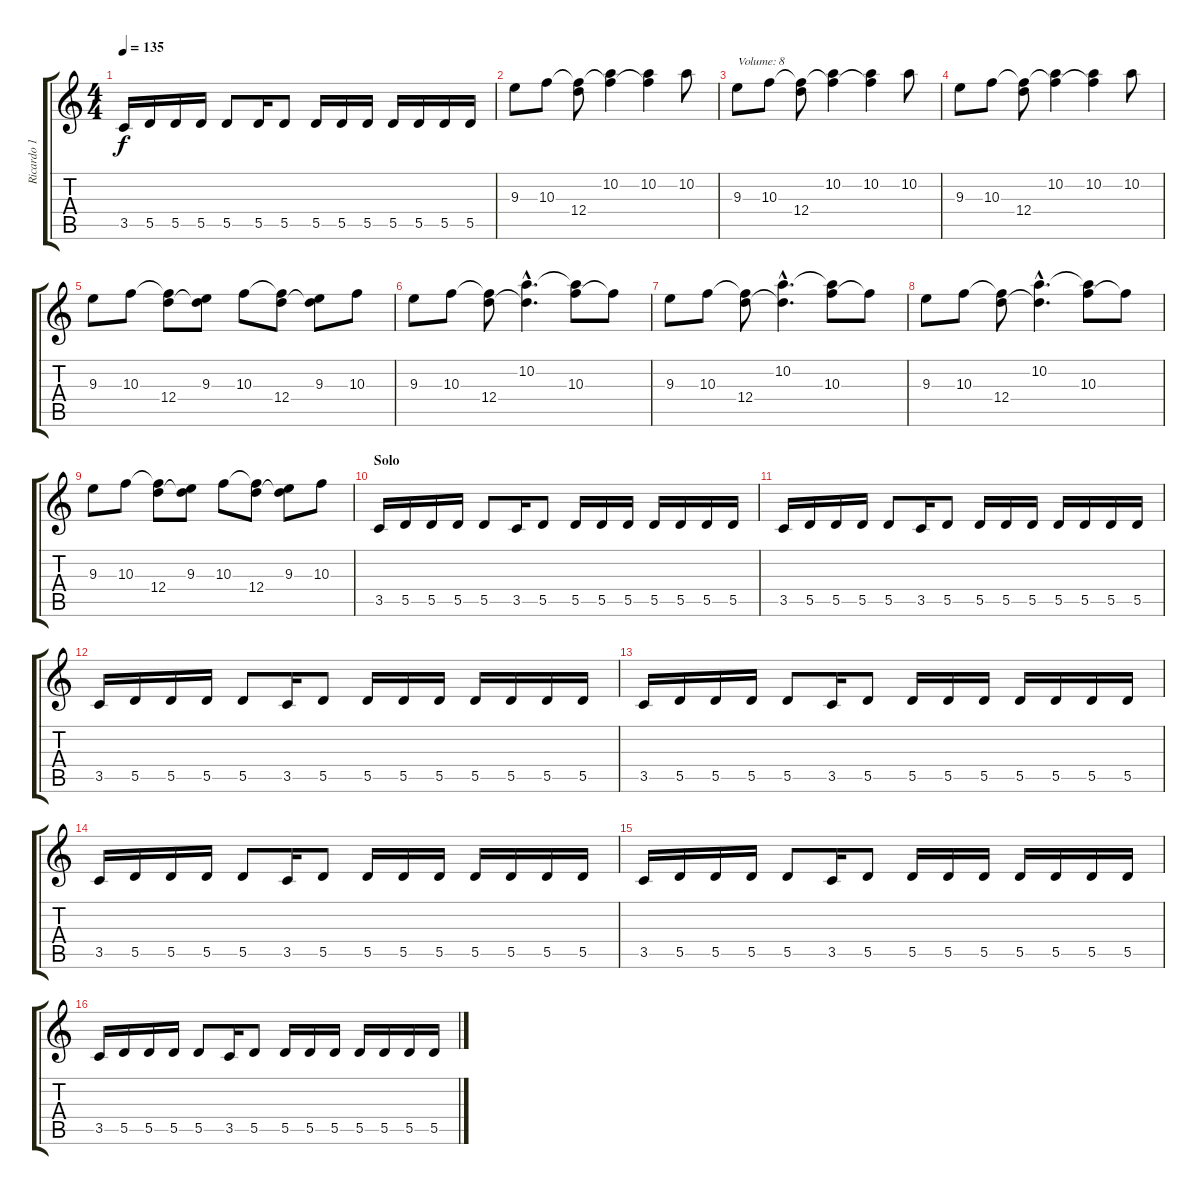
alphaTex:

\track ("Ricardo 1" "Ricardo 1") {instrument distortionguitar}
\staff {score tabs}
\tuning (E4 B3 G3 D3 A2 E2) {hide}
\ts (4 4)
\tempo 135
\clef g2
\ks c
3.5.16{dy f} 5.5.16 5.5.16 5.5.16 5.5.8 5.5.16 5.5.8 5.5.16 5.5.16 5.5.16 5.5.16 5.5.16 5.5.16 5.5.16 |
9.3.8{volume 8} 10.3.8 (10.3{t} 12.4).8 (10.2 10.3{t}).4 (10.2 10.3{t}).4 10.2.8 |
9.3.8{txt "Volume: 8" volume 8} 10.3.8 (10.3{t} 12.4).8 (10.2 10.3{t}).4 (10.2 10.3{t}).4 10.2.8 |
9.3.8{volume 8} 10.3.8 (10.3{t} 12.4).8 (10.2 10.3{t}).4 (10.2 10.3{t}).4 10.2.8 |
9.3.8 10.3.8 (10.3{t} 12.4).8 (9.3 12.4{t}).8 10.3.8 (10.3{t} 12.4).8 (9.3 12.4{t}).8 10.3.8 |
9.3.8 10.3.8 (10.3{t} 12.4).8 (10.2{hac} 12.4{hac t}).4{d} (10.2{t} 10.3).8 10.3{t}.8 |
9.3.8 10.3.8 (10.3{t} 12.4).8 (10.2{hac} 12.4{hac t}).4{d} (10.2{t} 10.3).8 10.3{t}.8 |
9.3.8 10.3.8 (10.3{t} 12.4).8 (10.2{hac} 12.4{hac t}).4{d} (10.2{t} 10.3).8 10.3{t}.8 |
9.3.8 10.3.8 (10.3{t} 12.4).8 (9.3 12.4{t}).8 10.3.8 (10.3{t} 12.4).8 (9.3 12.4{t}).8 10.3.8 |
\section ("" "Solo")
3.5.16{volume 13 instrument distortionguitar} 5.5.16 5.5.16 5.5.16 5.5.8 3.5.16 5.5.8 5.5.16 5.5.16 5.5.16 5.5.16 5.5.16 5.5.16 5.5.16 |
3.5.16{volume 13 instrument distortionguitar} 5.5.16 5.5.16 5.5.16 5.5.8 3.5.16 5.5.8 5.5.16 5.5.16 5.5.16 5.5.16 5.5.16 5.5.16 5.5.16 |
3.5.16{volume 13 instrument distortionguitar} 5.5.16 5.5.16 5.5.16 5.5.8 3.5.16 5.5.8 5.5.16 5.5.16 5.5.16 5.5.16 5.5.16 5.5.16 5.5.16 |
3.5.16{volume 13 instrument distortionguitar} 5.5.16 5.5.16 5.5.16 5.5.8 3.5.16 5.5.8 5.5.16 5.5.16 5.5.16 5.5.16 5.5.16 5.5.16 5.5.16 |
3.5.16{volume 13 instrument distortionguitar} 5.5.16 5.5.16 5.5.16 5.5.8 3.5.16 5.5.8 5.5.16 5.5.16 5.5.16 5.5.16 5.5.16 5.5.16 5.5.16 |
3.5.16{volume 13 instrument distortionguitar} 5.5.16 5.5.16 5.5.16 5.5.8 3.5.16 5.5.8 5.5.16 5.5.16 5.5.16 5.5.16 5.5.16 5.5.16 5.5.16 |
3.5.16{volume 13 instrument distortionguitar} 5.5.16 5.5.16 5.5.16 5.5.8 3.5.16 5.5.8 5.5.16 5.5.16 5.5.16 5.5.16 5.5.16 5.5.16 5.5.16
